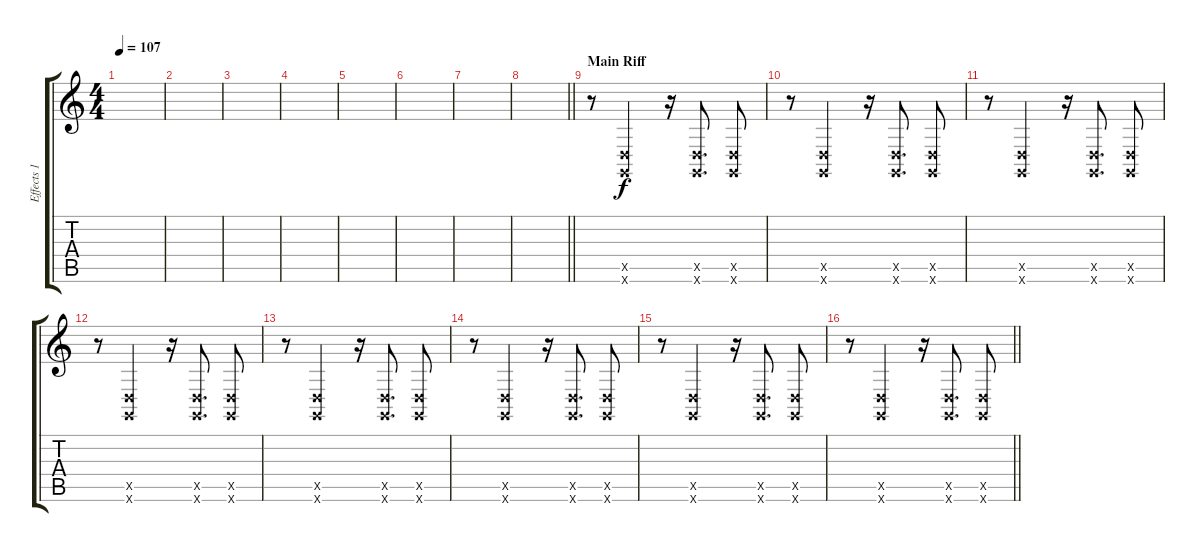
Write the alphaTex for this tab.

\track ("Effects 1" "Effects 1") {instrument lead1square}
\staff {score tabs}
\tuning (E4 B3 G3 D3 A2 E2) {hide}
\ts (4 4)
\tempo 107
\clef g2
\ks c
|
|
|
|
|
|
|
\barLineRight lightlight
|
\section ("" "Main Riff")
r.8 (5.5{x} 3.6{x}).2 r.16 (5.5{x} 3.6{x}).8{d} (5.5{x} 3.6{x}).8 |
r.8 (5.5{x} 3.6{x}).2 r.16 (5.5{x} 3.6{x}).8{d} (5.5{x} 3.6{x}).8 |
r.8 (5.5{x} 3.6{x}).2 r.16 (5.5{x} 3.6{x}).8{d} (5.5{x} 3.6{x}).8 |
r.8 (5.5{x} 3.6{x}).2 r.16 (5.5{x} 3.6{x}).8{d} (5.5{x} 3.6{x}).8 |
r.8 (5.5{x} 3.6{x}).2 r.16 (5.5{x} 3.6{x}).8{d} (5.5{x} 3.6{x}).8 |
r.8 (5.5{x} 3.6{x}).2 r.16 (5.5{x} 3.6{x}).8{d} (5.5{x} 3.6{x}).8 |
r.8 (5.5{x} 3.6{x}).2 r.16 (5.5{x} 3.6{x}).8{d} (5.5{x} 3.6{x}).8 |
\barLineRight lightlight
r.8 (5.5{x} 3.6{x}).2 r.16 (5.5{x} 3.6{x}).8{d} (5.5{x} 3.6{x}).8
